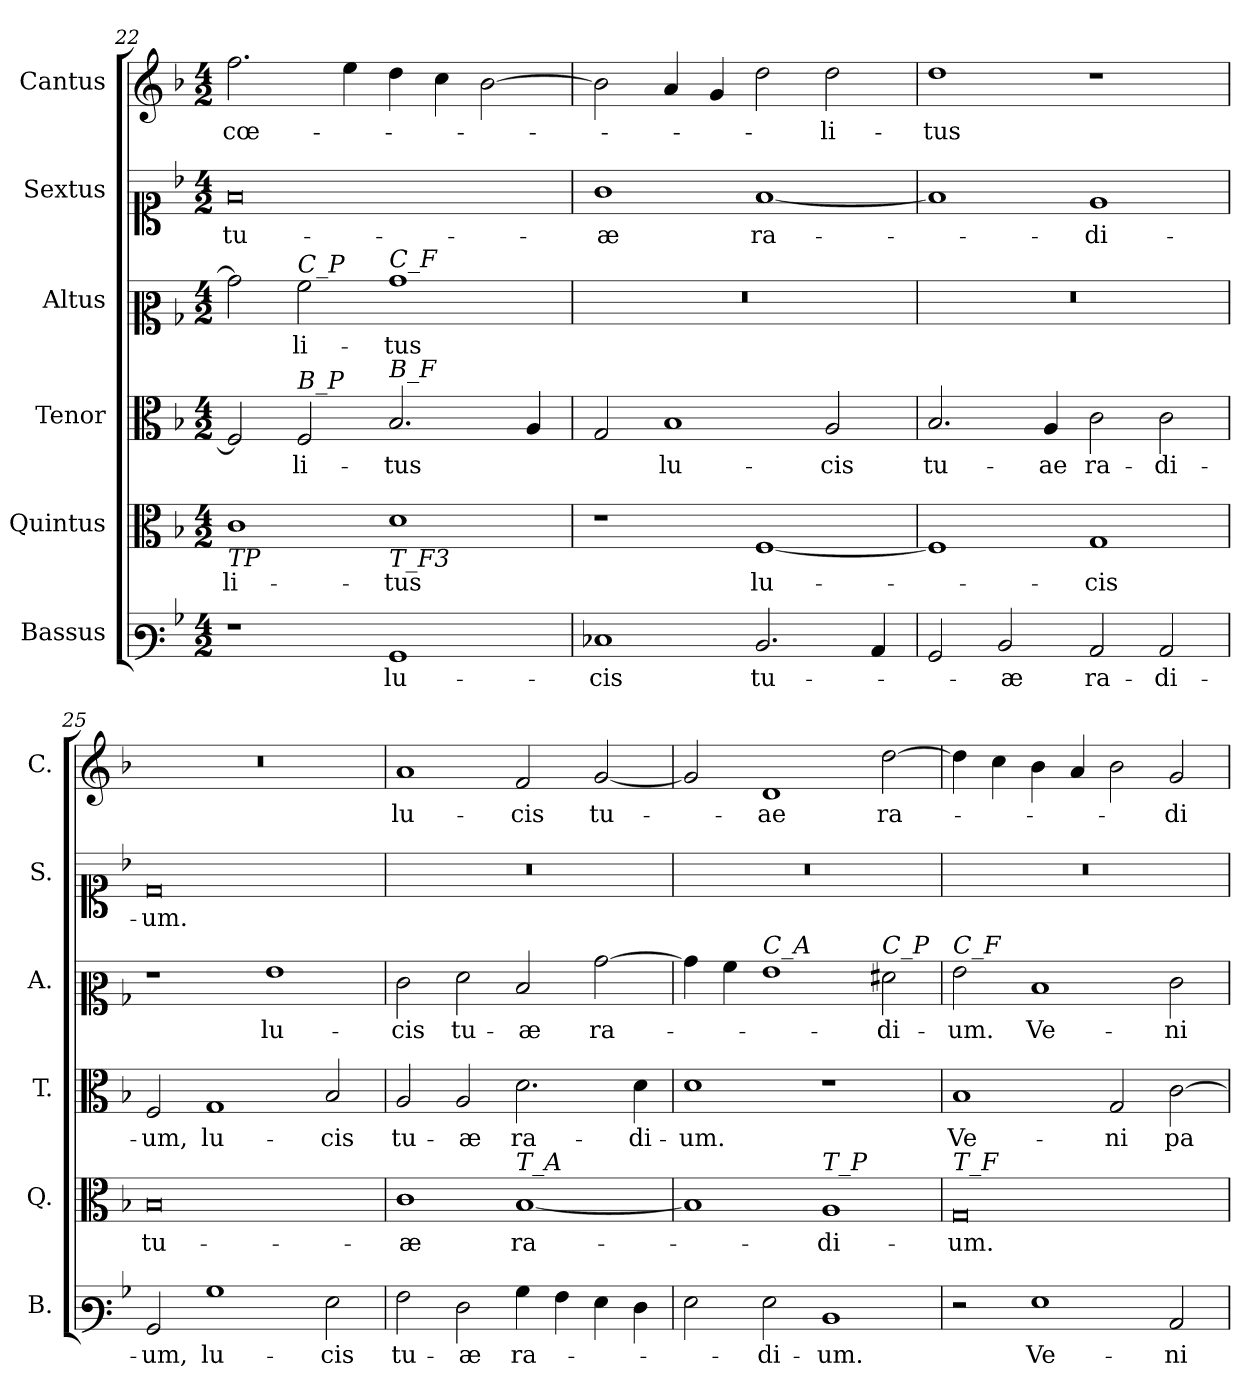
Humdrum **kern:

**kern	**text	**kern	**text	**kern	**text	**kern	**text	**kern	**text	**kern	**text
*part6	*part6	*part5	*part5	*part4	*part4	*part3	*part3	*part2	*part2	*part1	*part1
*staff6	*staff6	*staff5	*staff5	*staff4	*staff4	*staff3	*staff3	*staff2	*staff2	*staff1	*staff1
*I"Bassus	*	*I"Quintus	*	*I"Tenor	*	*I"Altus	*	*I"Sextus	*	*I"Cantus	*
*I'B.	*	*I'Q.	*	*I'T.	*	*I'A.	*	*I'S.	*	*I'C.	*
*clefF3	*	*clefC3	*	*clefC3	*	*clefC2	*	*clefC1	*	*clefG2	*
*k[b-]	*	*k[b-]	*	*k[b-]	*	*k[b-]	*	*k[b-]	*	*k[b-]	*
*M4/2	*	*M4/2	*	*M4/2	*	*M4/2	*	*M4/2	*	*M4/2	*
=22	=22	=22	=22	=22	=22	=22	=22	=22	=22	=22	=22
!	!	!LO:TX:b:i:t=TP	!	!	!	!	!	!	!	!	!
!	!	!	!LO:LY:b	!	!	!	!	!	!LO:LY:b	!	!LO:LY:b
1r	.	1c	-li-	2F/]	.	2b-\]	.	0f	tu-	2.ff\	cœ-
!	!	!	!	!	!	!LO:TX:a:i:t=C_P	!	!	!	!	!
!	!	!	!	!LO:TX:a:i:t=B_P	!	!	!	!	!	!	!
!	!	!	!	!	!LO:LY:b	!	!LO:LY:b	!	!	!	!
.	.	.	.	2F/	-li-	2a\	-li-	.	.	.	.
.	.	.	.	.	.	.	.	.	.	4ee\	.
!	!	!	!	!	!	!LO:TX:a:i:t=C_F	!	!	!	!	!
!	!	!	!	!LO:TX:a:i:t=B_F	!	!	!	!	!	!	!
!	!	!LO:TX:b:i:t=T_F3	!	!	!	!	!	!	!	!	!
!	!LO:LY:b	!	!LO:LY:b	!	!LO:LY:b	!	!LO:LY:b	!	!	!	!
1BB-	lu-	1d	-tus	2.B-/	-tus	1b-	-tus	.	.	4dd\	.
.	.	.	.	.	.	.	.	.	.	4cc\	.
.	.	.	.	.	.	.	.	.	.	[2b-\	.
.	.	.	.	4A/	.	.	.	.	.	.	.
=23	=23	=23	=23	=23	=23	=23	=23	=23	=23	=23	=23
!	!LO:LY:b	!	!	!	!	!	!	!	!LO:LY:b	!	!
1E-X	-cis	1r	.	2G/	.	0r	.	1g	-æ	2b-\]	.
!	!	!	!	!	!LO:LY:b	!	!	!	!	!	!
.	.	.	.	1B-	lu-	.	.	.	.	4a/	.
.	.	.	.	.	.	.	.	.	.	4g/	.
!	!LO:LY:b	!	!LO:LY:b	!	!	!	!	!	!LO:LY:b	!	!
2.D/	tu-	[1F	lu-	.	.	.	.	[1f	ra-	2dd\	.
!	!	!	!	!	!LO:LY:b	!	!	!	!	!	!LO:LY:b
.	.	.	.	2A/	-cis	.	.	.	.	2dd\	-li-
4C/	.	.	.	.	.	.	.	.	.	.	.
=24	=24	=24	=24	=24	=24	=24	=24	=24	=24	=24	=24
!	!	!	!	!	!LO:LY:b	!	!	!	!	!	!LO:LY:b
2BB-/	.	1F]	.	2.B-/	tu-	0r	.	1f]	.	1dd	-tus
!	!LO:LY:b	!	!	!	!	!	!	!	!	!	!
2D/	-æ	.	.	.	.	.	.	.	.	.	.
!	!	!	!	!	!LO:LY:b	!	!	!	!	!	!
.	.	.	.	4A/	-ae	.	.	.	.	.	.
!	!LO:LY:b	!	!LO:LY:b	!	!LO:LY:b	!	!	!	!LO:LY:b	!	!
2C/	ra-	1G	-cis	2c\	ra-	.	.	1e	-di-	1r	.
!	!LO:LY:b	!	!	!	!LO:LY:b	!	!	!	!	!	!
2C/	-di-	.	.	2c\	-di-	.	.	.	.	.	.
=25	=25	=25	=25	=25	=25	=25	=25	=25	=25	=25	=25
!	!LO:LY:b	!	!LO:LY:b	!	!LO:LY:b	!	!	!	!LO:LY:b	!	!
2BB-/	-um,	0B-	tu-	2F/	-um,	1r	.	0d	-um.	0r	.
!	!LO:LY:b	!	!	!	!LO:LY:b	!	!	!	!	!	!
1B-	lu-	.	.	1G	lu-	.	.	.	.	.	.
!	!	!	!	!	!	!	!LO:LY:b	!	!	!	!
.	.	.	.	.	.	1g	lu-	.	.	.	.
!	!LO:LY:b	!	!	!	!LO:LY:b	!	!	!	!	!	!
2G\	-cis	.	.	2B-/	-cis	.	.	.	.	.	.
=26	=26	=26	=26	=26	=26	=26	=26	=26	=26	=26	=26
!	!LO:LY:b	!	!LO:LY:b	!	!LO:LY:b	!	!LO:LY:b	!	!	!	!LO:LY:b
2A\	tu-	1c	-æ	2A/	tu-	2e\	-cis	0r	.	1a	lu-
!	!LO:LY:b	!	!	!	!LO:LY:b	!	!LO:LY:b	!	!	!	!
2F\	-æ	.	.	2A/	-æ	2f\	tu-	.	.	.	.
!	!	!LO:TX:a:i:t=T_A	!	!	!	!	!	!	!	!	!
!	!LO:LY:b	!	!LO:LY:b	!	!LO:LY:b	!	!LO:LY:b	!	!	!	!LO:LY:b
4B-\	ra-	[1B-	ra-	2.d\	ra-	2d/	-æ	.	.	2f/	-cis
4A\	.	.	.	.	.	.	.	.	.	.	.
!	!	!	!	!	!	!	!LO:LY:b	!	!	!	!LO:LY:b
4G\	.	.	.	.	.	[2b-\	ra-	.	.	[2g/	tu-
!	!	!	!	!	!LO:LY:b	!	!	!	!	!	!
4F\	.	.	.	4d\	-di-	.	.	.	.	.	.
=27	=27	=27	=27	=27	=27	=27	=27	=27	=27	=27	=27
!	!	!	!	!	!LO:LY:b	!	!	!	!	!	!
2G\	.	1B-]	.	1d	-um.	4b-\]	.	0r	.	2g/]	.
.	.	.	.	.	.	4a\	.	.	.	.	.
!	!	!	!	!	!	!LO:TX:a:i:t=C_A	!	!	!	!	!
!	!LO:LY:b	!	!	!	!	!	!	!	!	!	!LO:LY:b
2G\	-di-	.	.	.	.	1g	.	.	.	1d	-ae
!	!	!LO:TX:a:i:t=T_P	!	!	!	!	!	!	!	!	!
!	!LO:LY:b	!	!LO:LY:b	!	!	!	!	!	!	!	!
1D	-um.	1A	-di-	1r	.	.	.	.	.	.	.
!	!	!	!	!	!	!LO:TX:a:i:t=C_P	!	!	!	!	!
!	!	!	!	!	!	!	!LO:LY:b	!	!	!	!LO:LY:b
.	.	.	.	.	.	2f#X\	-di-	.	.	[2dd\	ra-
=28	=28	=28	=28	=28	=28	=28	=28	=28	=28	=28	=28
!	!	!	!	!	!	!LO:TX:a:i:t=C_F	!	!	!	!	!
!	!	!LO:TX:a:i:t=T_F	!	!	!	!	!	!	!	!	!
!	!	!	!LO:LY:b	!	!LO:LY:b	!	!LO:LY:b	!	!	!	!
2r	.	0G	-um.	1B-	Ve-	2g\	-um.	0r	.	4dd\]	.
.	.	.	.	.	.	.	.	.	.	4cc\	.
!	!LO:LY:b	!	!	!	!	!	!LO:LY:b	!	!	!	!
1G	Ve-	.	.	.	.	1d	Ve-	.	.	4b-\	.
.	.	.	.	.	.	.	.	.	.	4a/	.
!	!	!	!	!	!LO:LY:b	!	!	!	!	!	!
.	.	.	.	2G/	-ni	.	.	.	.	2b-\	.
!	!LO:LY:b	!	!	!	!LO:LY:b	!	!LO:LY:b	!	!	!	!LO:LY:b
2C/	-ni	.	.	[2c\	pa-	2e\	-ni	.	.	2g/	-di-
=	=	=	=	=	=	=	=	=	=	=	=
*-	*-	*-	*-	*-	*-	*-	*-	*-	*-	*-	*-
